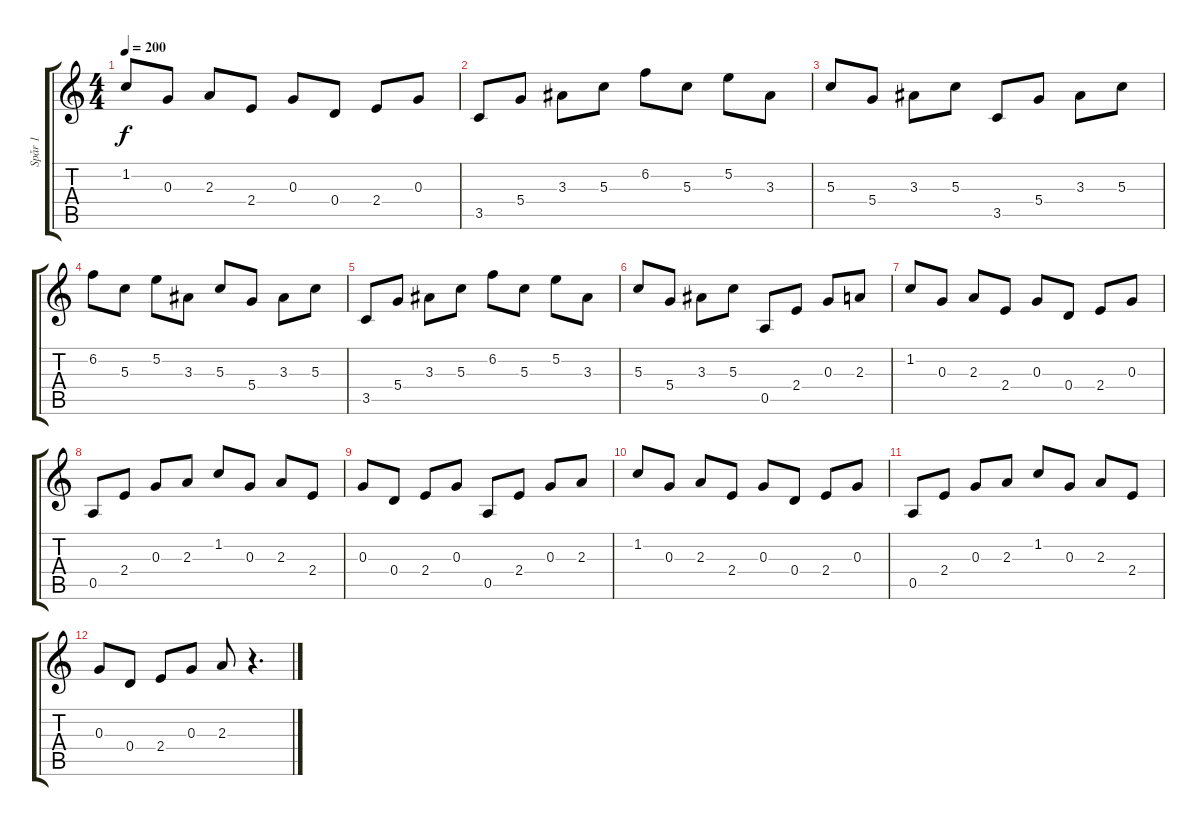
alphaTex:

\track ("Spår 1" "Spår 1") {instrument distortionguitar}
\staff {score tabs}
\tuning (E4 B3 G3 D3 A2 E2) {hide}
\ts (4 4)
\tempo 200
\clef g2
\ks c
1.2.8{dy f} 0.3.8 2.3.8 2.4.8 0.3.8 0.4.8 2.4.8 0.3.8 |
3.5.8 5.4.8 3.3.8 5.3.8 6.2.8 5.3.8 5.2.8 3.3.8 |
5.3.8 5.4.8 3.3.8 5.3.8 3.5.8 5.4.8 3.3.8 5.3.8 |
6.2.8 5.3.8 5.2.8 3.3.8 5.3.8 5.4.8 3.3.8 5.3.8 |
3.5.8 5.4.8 3.3.8 5.3.8 6.2.8 5.3.8 5.2.8 3.3.8 |
5.3.8 5.4.8 3.3.8 5.3.8 0.5.8 2.4.8 0.3.8 2.3.8 |
1.2.8 0.3.8 2.3.8 2.4.8 0.3.8 0.4.8 2.4.8 0.3.8 |
0.5.8 2.4.8 0.3.8 2.3.8 1.2.8 0.3.8 2.3.8 2.4.8 |
0.3.8 0.4.8 2.4.8 0.3.8 0.5.8 2.4.8 0.3.8 2.3.8 |
1.2.8 0.3.8 2.3.8 2.4.8 0.3.8 0.4.8 2.4.8 0.3.8 |
0.5.8 2.4.8 0.3.8 2.3.8 1.2.8 0.3.8 2.3.8 2.4.8 |
0.3.8 0.4.8 2.4.8 0.3.8 2.3.8 r.4{d}
